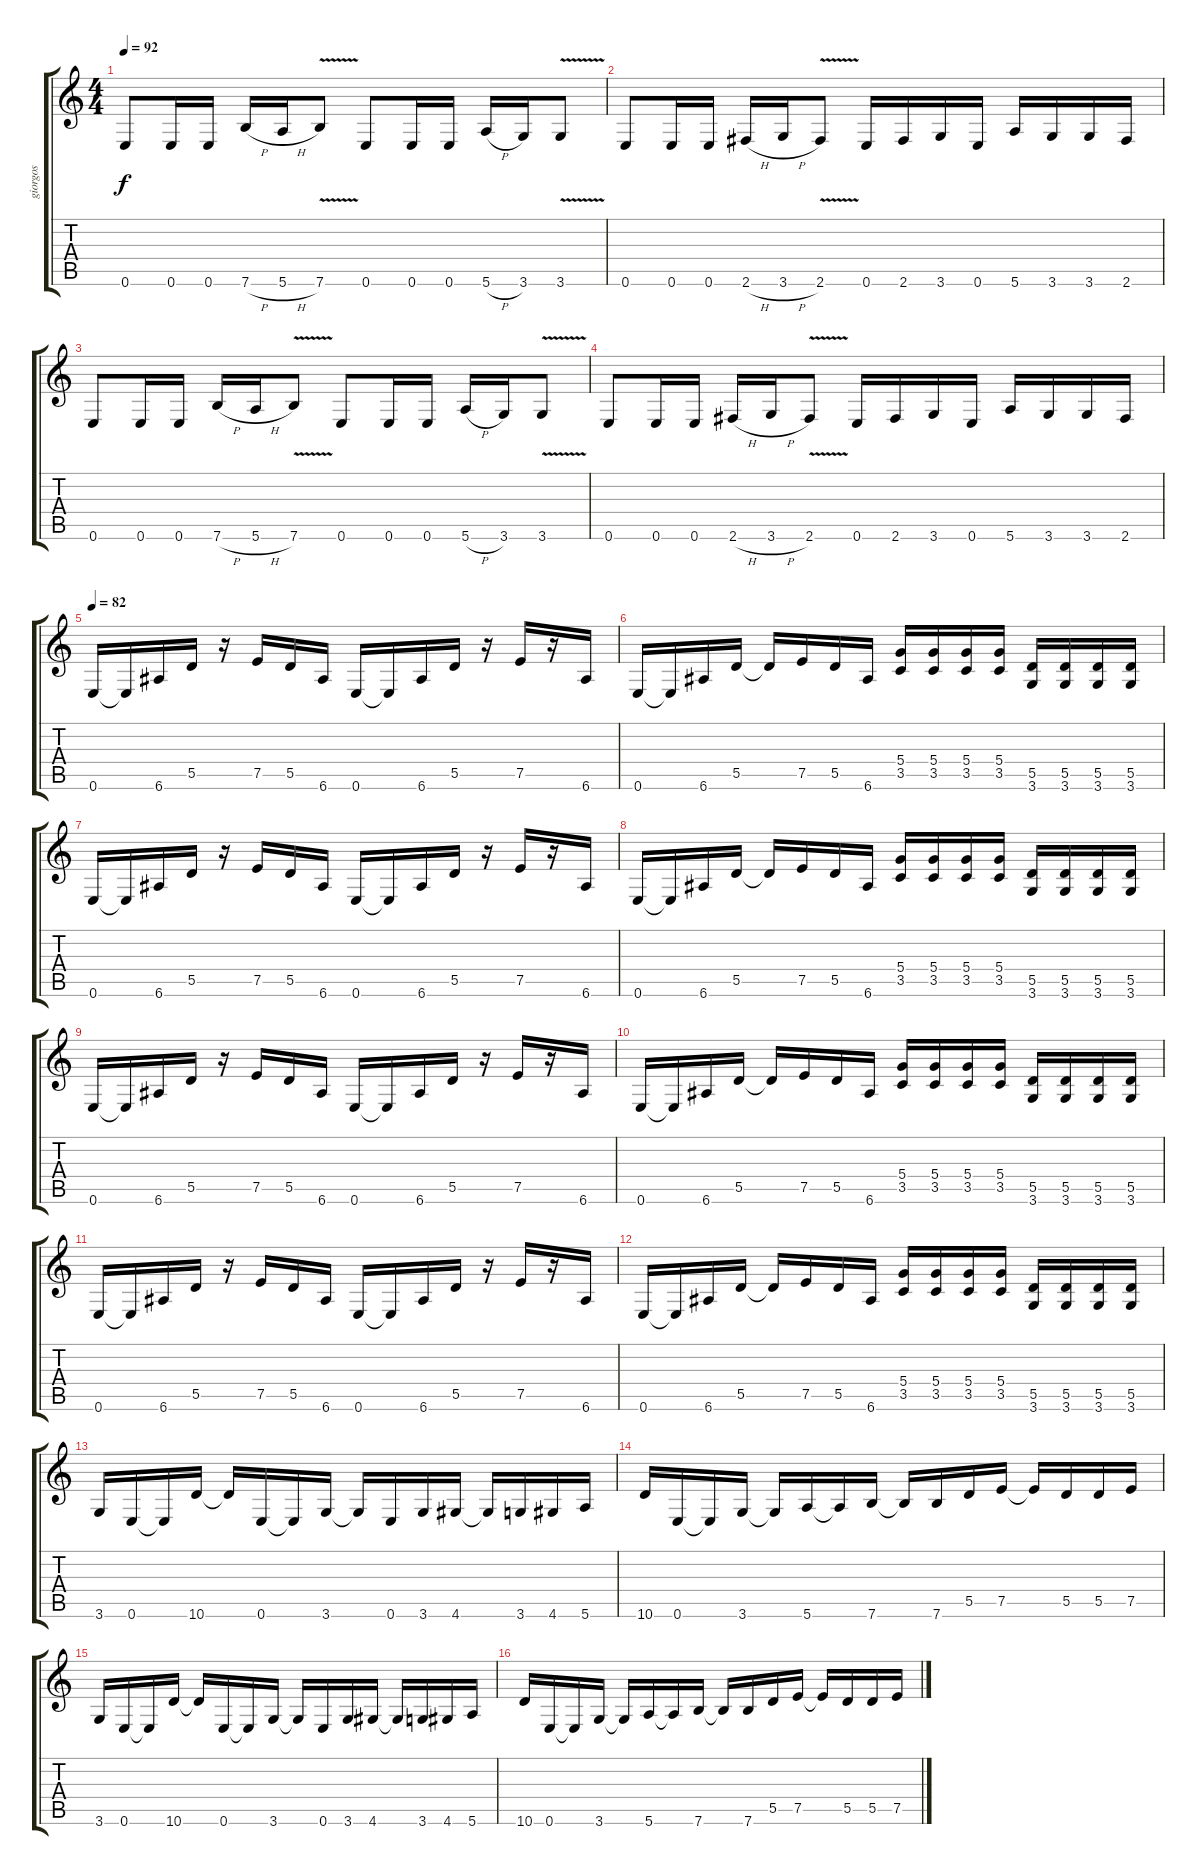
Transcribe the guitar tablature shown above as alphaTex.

\track ("giorgos" "giorgos") {instrument overdrivenguitar}
\staff {score tabs}
\tuning (E4 B3 G3 D3 A2 E2) {hide}
\ts (4 4)
\tempo 92
\clef g2
\ks c
0.6.8{dy f} 0.6.16 0.6.16 7.6{h}.16 5.6{h}.16 7.6{v}.8 0.6.8 0.6.16 0.6.16 5.6{h}.16 3.6.16 3.6{v}.8 |
0.6.8 0.6.16 0.6.16 2.6{h}.16 3.6{h}.16 2.6{v}.8 0.6.16 2.6.16 3.6.16 0.6.16 5.6.16 3.6.16 3.6.16 2.6.16 |
0.6.8 0.6.16 0.6.16 7.6{h}.16 5.6{h}.16 7.6{v}.8 0.6.8 0.6.16 0.6.16 5.6{h}.16 3.6.16 3.6{v}.8 |
0.6.8 0.6.16 0.6.16 2.6{h}.16 3.6{h}.16 2.6{v}.8 0.6.16 2.6.16 3.6.16 0.6.16 5.6.16 3.6.16 3.6.16 2.6.16 |
\tempo 82
0.6.16 0.6{t}.16 6.6.16 5.5.16 r.16 7.5.16 5.5.16 6.6.16 0.6.16 0.6{t}.16 6.6.16 5.5.16 r.16 7.5.16 r.16 6.6.16 |
0.6.16 0.6{t}.16 6.6.16 5.5.16 5.5{t}.16 7.5.16 5.5.16 6.6.16 (5.4 3.5).16 (5.4 3.5).16 (5.4 3.5).16 (5.4 3.5).16 (5.5 3.6).16 (5.5 3.6).16 (5.5 3.6).16 (5.5 3.6).16 |
0.6.16 0.6{t}.16 6.6.16 5.5.16 r.16 7.5.16 5.5.16 6.6.16 0.6.16 0.6{t}.16 6.6.16 5.5.16 r.16 7.5.16 r.16 6.6.16 |
0.6.16 0.6{t}.16 6.6.16 5.5.16 5.5{t}.16 7.5.16 5.5.16 6.6.16 (5.4 3.5).16 (5.4 3.5).16 (5.4 3.5).16 (5.4 3.5).16 (5.5 3.6).16 (5.5 3.6).16 (5.5 3.6).16 (5.5 3.6).16 |
0.6.16 0.6{t}.16 6.6.16 5.5.16 r.16 7.5.16 5.5.16 6.6.16 0.6.16 0.6{t}.16 6.6.16 5.5.16 r.16 7.5.16 r.16 6.6.16 |
0.6.16 0.6{t}.16 6.6.16 5.5.16 5.5{t}.16 7.5.16 5.5.16 6.6.16 (5.4 3.5).16 (5.4 3.5).16 (5.4 3.5).16 (5.4 3.5).16 (5.5 3.6).16 (5.5 3.6).16 (5.5 3.6).16 (5.5 3.6).16 |
0.6.16 0.6{t}.16 6.6.16 5.5.16 r.16 7.5.16 5.5.16 6.6.16 0.6.16 0.6{t}.16 6.6.16 5.5.16 r.16 7.5.16 r.16 6.6.16 |
0.6.16 0.6{t}.16 6.6.16 5.5.16 5.5{t}.16 7.5.16 5.5.16 6.6.16 (5.4 3.5).16 (5.4 3.5).16 (5.4 3.5).16 (5.4 3.5).16 (5.5 3.6).16 (5.5 3.6).16 (5.5 3.6).16 (5.5 3.6).16 |
3.6.16 0.6.16 0.6{t}.16 10.6.16 10.6{t}.16 0.6.16 0.6{t}.16 3.6.16 3.6{t}.16 0.6.16 3.6.16 4.6.16 4.6{t}.16 3.6.16 4.6.16 5.6.16 |
10.6.16 0.6.16 0.6{t}.16 3.6.16 3.6{t}.16 5.6.16 5.6{t}.16 7.6.16 7.6{t}.16 7.6.16 5.5.16 7.5.16 7.5{t}.16 5.5.16 5.5.16 7.5.16 |
3.6.16 0.6.16 0.6{t}.16 10.6.16 10.6{t}.16 0.6.16 0.6{t}.16 3.6.16 3.6{t}.16 0.6.16 3.6.16 4.6.16 4.6{t}.16 3.6.16 4.6.16 5.6.16 |
10.6.16 0.6.16 0.6{t}.16 3.6.16 3.6{t}.16 5.6.16 5.6{t}.16 7.6.16 7.6{t}.16 7.6.16 5.5.16 7.5.16 7.5{t}.16 5.5.16 5.5.16 7.5.16
